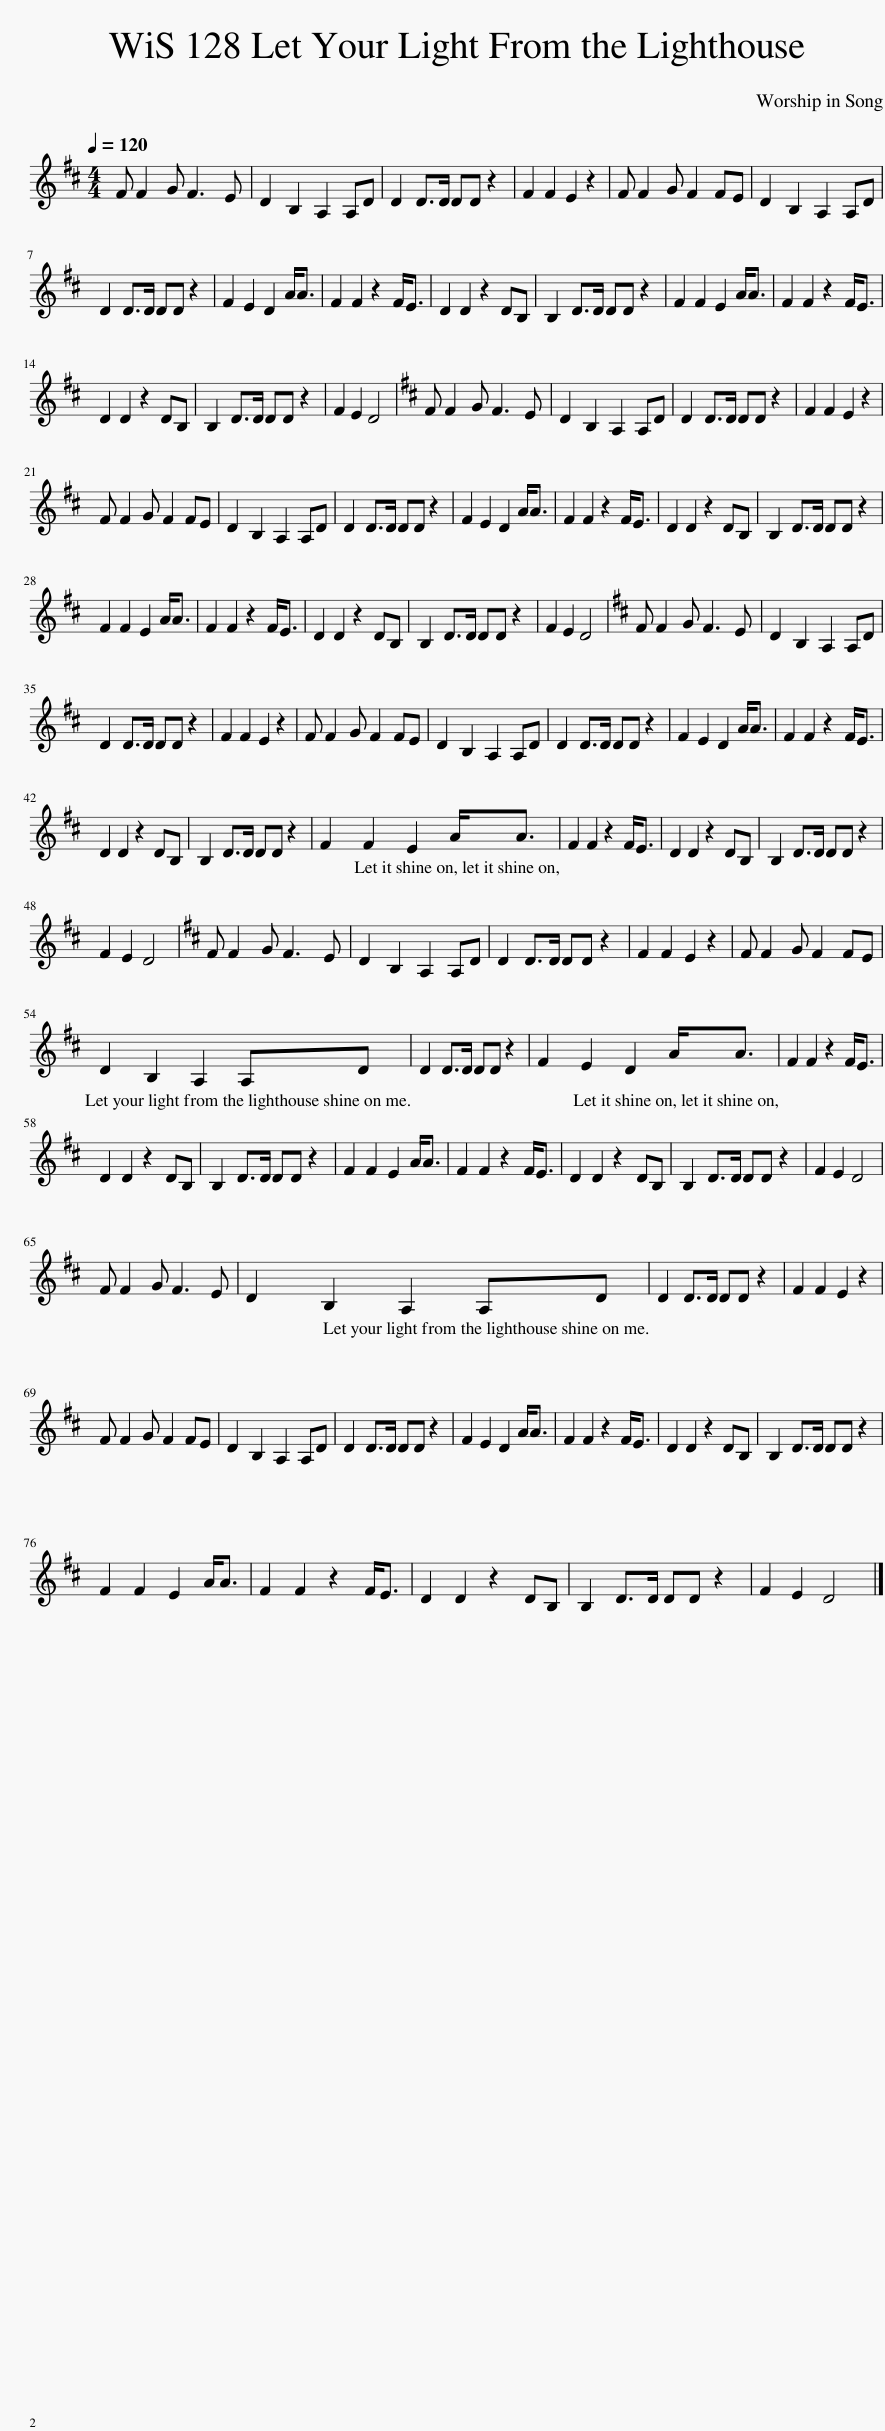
X:1
L:1/8
Q:1/4=120
M:4/4
I:linebreak $
K:D
V:1 treble
V:1
 F F2 G F3 E | D2 B,2 A,2 A,D | D2 D>D DD z2 | F2 F2 E2 z2 | F F2 G F2 FE | %5
 D2 B,2 A,2 A,D |$ D2 D>D DD z2 | F2 E2 D2 A<A | F2 F2 z2 F<E | D2 D2 z2 DB, | %10
 B,2 D>D DD z2 | F2 F2 E2 A<A | F2 F2 z2 F<E |$ D2 D2 z2 DB, | B,2 D>D DD z2 | %15
 F2 E2 D4 |[K:D] F F2 G F3 E | D2 B,2 A,2 A,D | D2 D>D DD z2 | F2 F2 E2 z2 |$ %20
 F F2 G F2 FE | D2 B,2 A,2 A,D | D2 D>D DD z2 | F2 E2 D2 A<A | F2 F2 z2 F<E | %25
 D2 D2 z2 DB, | B,2 D>D DD z2 |$ F2 F2 E2 A<A | F2 F2 z2 F<E | D2 D2 z2 DB, | %30
 B,2 D>D DD z2 | F2 E2 D4 |[K:D] F F2 G F3 E | D2 B,2 A,2 A,D |$ D2 D>D DD z2 | %35
 F2 F2 E2 z2 | F F2 G F2 FE | D2 B,2 A,2 A,D | D2 D>D DD z2 | F2 E2 D2 A<A | %40
 F2 F2 z2 F<E |$ D2 D2 z2 DB, | B,2 D>D DD z2 | F2 F2 E2 A<A | F2 F2 z2 F<E | %45
 D2 D2 z2 DB, | B,2 D>D DD z2 |$ F2 E2 D4 |[K:D] F F2 G F3 E | D2 B,2 A,2 A,D | %50
 D2 D>D DD z2 | F2 F2 E2 z2 | F F2 G F2 FE |$ D2 B,2 A,2 A,D | D2 D>D DD z2 | %55
 F2 E2 D2 A<A | F2 F2 z2 F<E |$ D2 D2 z2 DB, | B,2 D>D DD z2 | F2 F2 E2 A<A | %60
 F2 F2 z2 F<E | D2 D2 z2 DB, | B,2 D>D DD z2 | F2 E2 D4 |$[K:D] F F2 G F3 E | %65
 D2 B,2 A,2 A,D | D2 D>D DD z2 | F2 F2 E2 z2 |$ F F2 G F2 FE | D2 B,2 A,2 A,D | %70
 D2 D>D DD z2 | F2 E2 D2 A<A | F2 F2 z2 F<E | D2 D2 z2 DB, | B,2 D>D DD z2 |$ %75
 F2 F2 E2 A<A | F2 F2 z2 F<E | D2 D2 z2 DB, | B,2 D>D DD z2 | F2 E2 D4 |] %80
